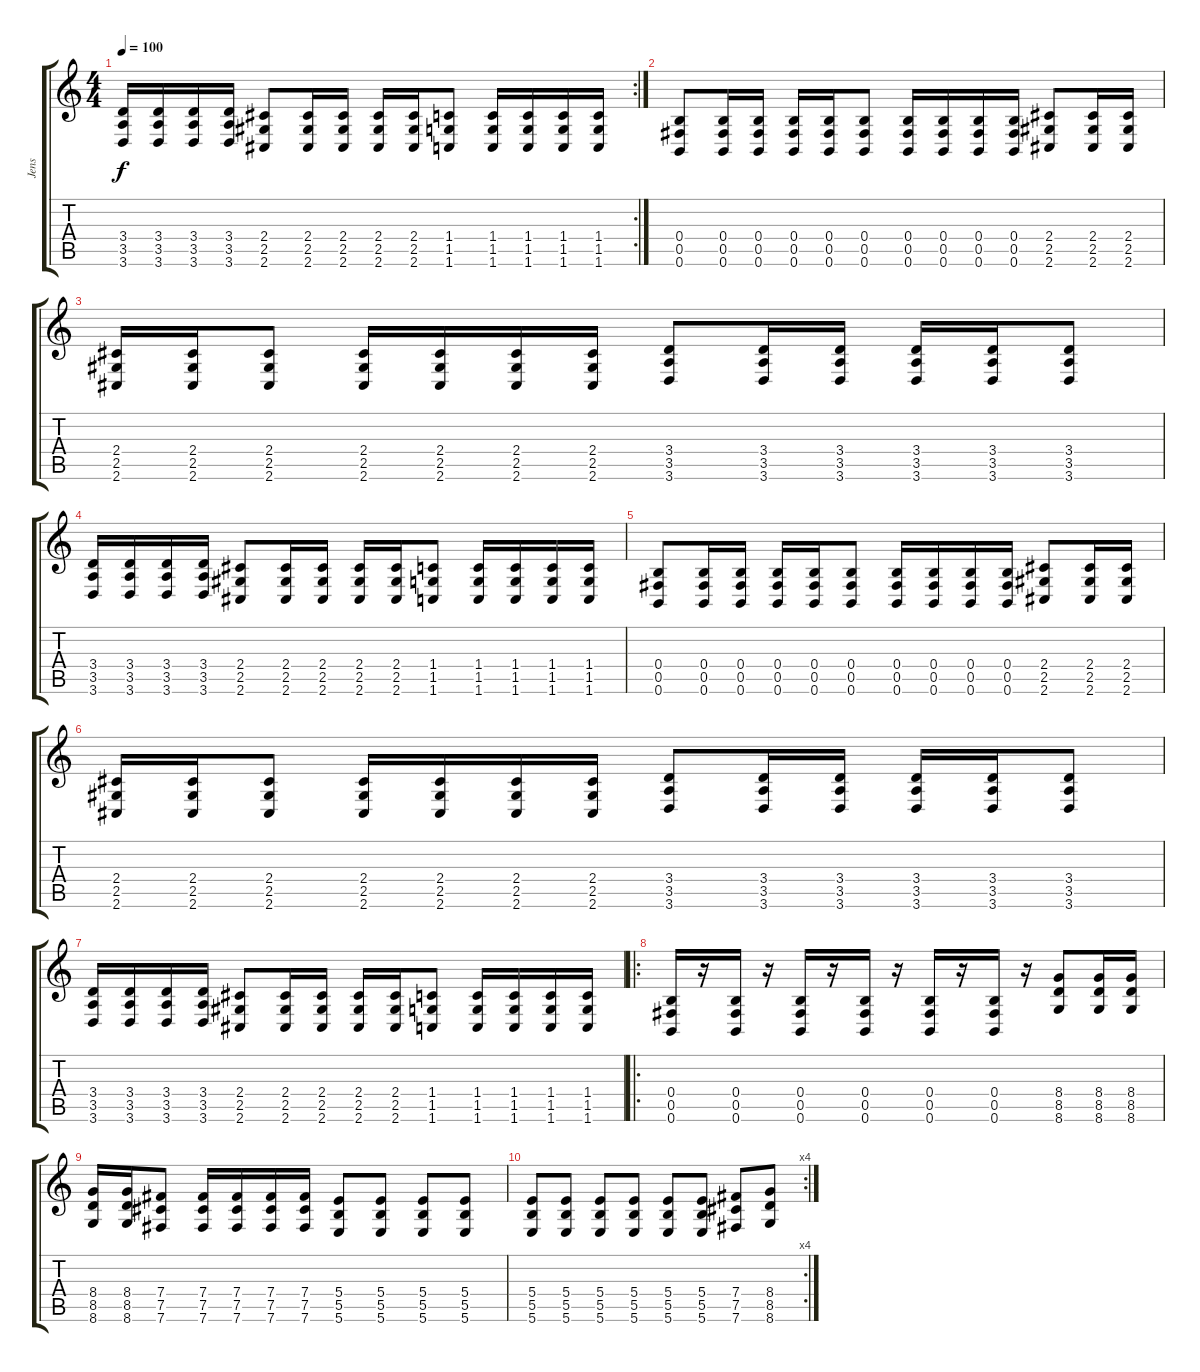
\track ("Jens" "Jens") {instrument distortionguitar}
\staff {score tabs}
\tuning (Db4 Ab3 E3 B2 Gb2 B1) {hide}
\rc 2
\ts (4 4)
\tempo 100
\clef g2
\ks c
(3.4 3.5 3.6).16{dy f} (3.4 3.5 3.6).16 (3.4 3.5 3.6).16 (3.4 3.5 3.6).16 (2.4 2.5 2.6).8 (2.4 2.5 2.6).16 (2.4 2.5 2.6).16 (2.4 2.5 2.6).16 (2.4 2.5 2.6).16 (1.4 1.5 1.6).8 (1.4 1.5 1.6).16 (1.4 1.5 1.6).16 (1.4 1.5 1.6).16 (1.4 1.5 1.6).16 |
(0.4 0.5 0.6).8 (0.4 0.5 0.6).16 (0.4 0.5 0.6).16 (0.4 0.5 0.6).16 (0.4 0.5 0.6).16 (0.4 0.5 0.6).8 (0.4 0.5 0.6).16 (0.4 0.5 0.6).16 (0.4 0.5 0.6).16 (0.4 0.5 0.6).16 (2.4 2.5 2.6).8 (2.4 2.5 2.6).16 (2.4 2.5 2.6).16 |
(2.4 2.5 2.6).16 (2.4 2.5 2.6).16 (2.4 2.5 2.6).8 (2.4 2.5 2.6).16 (2.4 2.5 2.6).16 (2.4 2.5 2.6).16 (2.4 2.5 2.6).16 (3.4 3.5 3.6).8 (3.4 3.5 3.6).16 (3.4 3.5 3.6).16 (3.4 3.5 3.6).16 (3.4 3.5 3.6).16 (3.4 3.5 3.6).8 |
(3.4 3.5 3.6).16 (3.4 3.5 3.6).16 (3.4 3.5 3.6).16 (3.4 3.5 3.6).16 (2.4 2.5 2.6).8 (2.4 2.5 2.6).16 (2.4 2.5 2.6).16 (2.4 2.5 2.6).16 (2.4 2.5 2.6).16 (1.4 1.5 1.6).8 (1.4 1.5 1.6).16 (1.4 1.5 1.6).16 (1.4 1.5 1.6).16 (1.4 1.5 1.6).16 |
(0.4 0.5 0.6).8 (0.4 0.5 0.6).16 (0.4 0.5 0.6).16 (0.4 0.5 0.6).16 (0.4 0.5 0.6).16 (0.4 0.5 0.6).8 (0.4 0.5 0.6).16 (0.4 0.5 0.6).16 (0.4 0.5 0.6).16 (0.4 0.5 0.6).16 (2.4 2.5 2.6).8 (2.4 2.5 2.6).16 (2.4 2.5 2.6).16 |
(2.4 2.5 2.6).16 (2.4 2.5 2.6).16 (2.4 2.5 2.6).8 (2.4 2.5 2.6).16 (2.4 2.5 2.6).16 (2.4 2.5 2.6).16 (2.4 2.5 2.6).16 (3.4 3.5 3.6).8 (3.4 3.5 3.6).16 (3.4 3.5 3.6).16 (3.4 3.5 3.6).16 (3.4 3.5 3.6).16 (3.4 3.5 3.6).8 |
(3.4 3.5 3.6).16 (3.4 3.5 3.6).16 (3.4 3.5 3.6).16 (3.4 3.5 3.6).16 (2.4 2.5 2.6).8 (2.4 2.5 2.6).16 (2.4 2.5 2.6).16 (2.4 2.5 2.6).16 (2.4 2.5 2.6).16 (1.4 1.5 1.6).8 (1.4 1.5 1.6).16 (1.4 1.5 1.6).16 (1.4 1.5 1.6).16 (1.4 1.5 1.6).16 |
\ro
(0.4 0.5 0.6).16 r.16 (0.4 0.5 0.6).16 r.16 (0.4 0.5 0.6).16 r.16 (0.4 0.5 0.6).16 r.16 (0.4 0.5 0.6).16 r.16 (0.4 0.5 0.6).16 r.16 (8.4 8.5 8.6).8 (8.4 8.5 8.6).16 (8.4 8.5 8.6).16 |
(8.4 8.5 8.6).16 (8.4 8.5 8.6).16 (7.4 7.5 7.6).8 (7.4 7.5 7.6).16 (7.4 7.5 7.6).16 (7.4 7.5 7.6).16 (7.4 7.5 7.6).16 (5.4 5.5 5.6).8 (5.4 5.5 5.6).8 (5.4 5.5 5.6).8 (5.4 5.5 5.6).8 |
\rc 4
(5.4 5.5 5.6).8 (5.4 5.5 5.6).8 (5.4 5.5 5.6).8 (5.4 5.5 5.6).8 (5.4 5.5 5.6).8 (5.4 5.5 5.6).8 (7.4 7.5 7.6).8 (8.4 8.5 8.6).8
